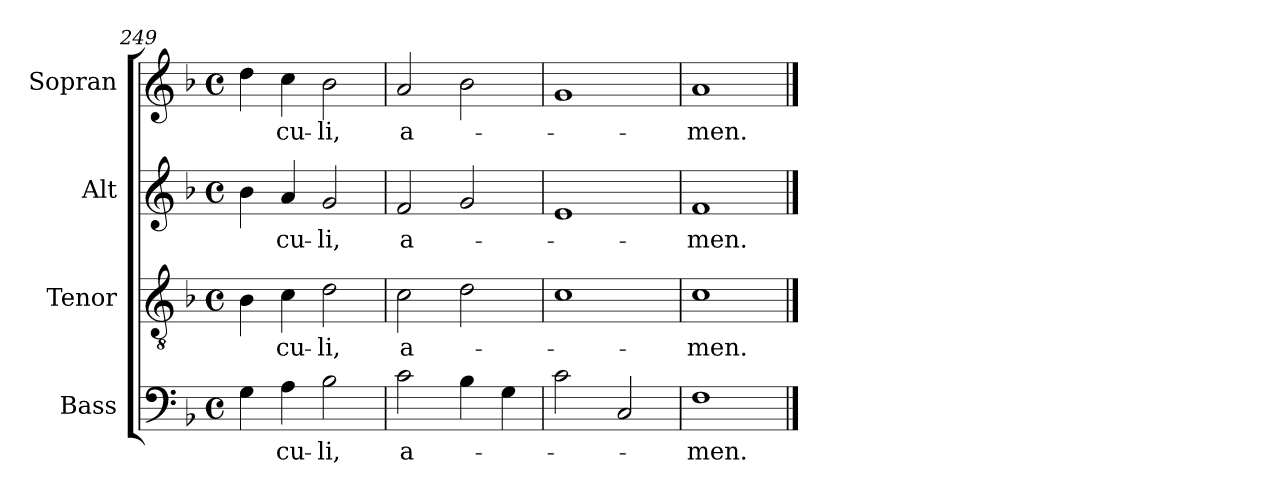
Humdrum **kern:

**kern	**text	**kern	**text	**kern	**text	**kern	**text
*part4	*part4	*part3	*part3	*part2	*part2	*part1	*part1
*staff4	*staff4	*staff3	*staff3	*staff2	*staff2	*staff1	*staff1
*I"Bass	*	*I"Tenor	*	*I"Alt	*	*I"Sopran	*
*I'B.	*	*I'T.	*	*I'A.	*	*I'S.	*
*clefF4	*	*clefGv2	*	*clefG2	*	*clefG2	*
*k[b-]	*	*k[b-]	*	*k[b-]	*	*k[b-]	*
*F:	*	*F:	*	*F:	*	*F:	*
*M4/4	*	*M4/4	*	*M4/4	*	*M4/4	*
*met(c)	*	*met(c)	*	*met(c)	*	*met(c)	*
=249	=249	=249	=249	=249	=249	=249	=249
4G\	.	4B-\	.	4b-\	.	4dd\	.
!	!LO:LY:b	!	!LO:LY:b	!	!LO:LY:b	!	!LO:LY:b
4A\	-cu-	4c\	-cu-	4a/	-cu-	4cc\	-cu-
!	!LO:LY:b	!	!LO:LY:b	!	!LO:LY:b	!	!LO:LY:b
2B-\	-li,	2d\	-li,	2g/	-li,	2b-\	-li,
=250	=250	=250	=250	=250	=250	=250	=250
!	!LO:LY:b	!	!LO:LY:b	!	!LO:LY:b	!	!LO:LY:b
2c\	a-	2c\	a-	2f/	a-	2a/	a-
4B-\	.	2d\	.	2g/	.	2b-\	.
4G\	.	.	.	.	.	.	.
=251	=251	=251	=251	=251	=251	=251	=251
2c\	.	1c	.	1e	.	1g	.
2C/	.	.	.	.	.	.	.
=252	=252	=252	=252	=252	=252	=252	=252
!	!LO:LY:b	!	!LO:LY:b	!	!LO:LY:b	!	!LO:LY:b
1F	-men.	1c	-men.	1f	-men.	1a	-men.
==	==	==	==	==	==	==	==
*-	*-	*-	*-	*-	*-	*-	*-
